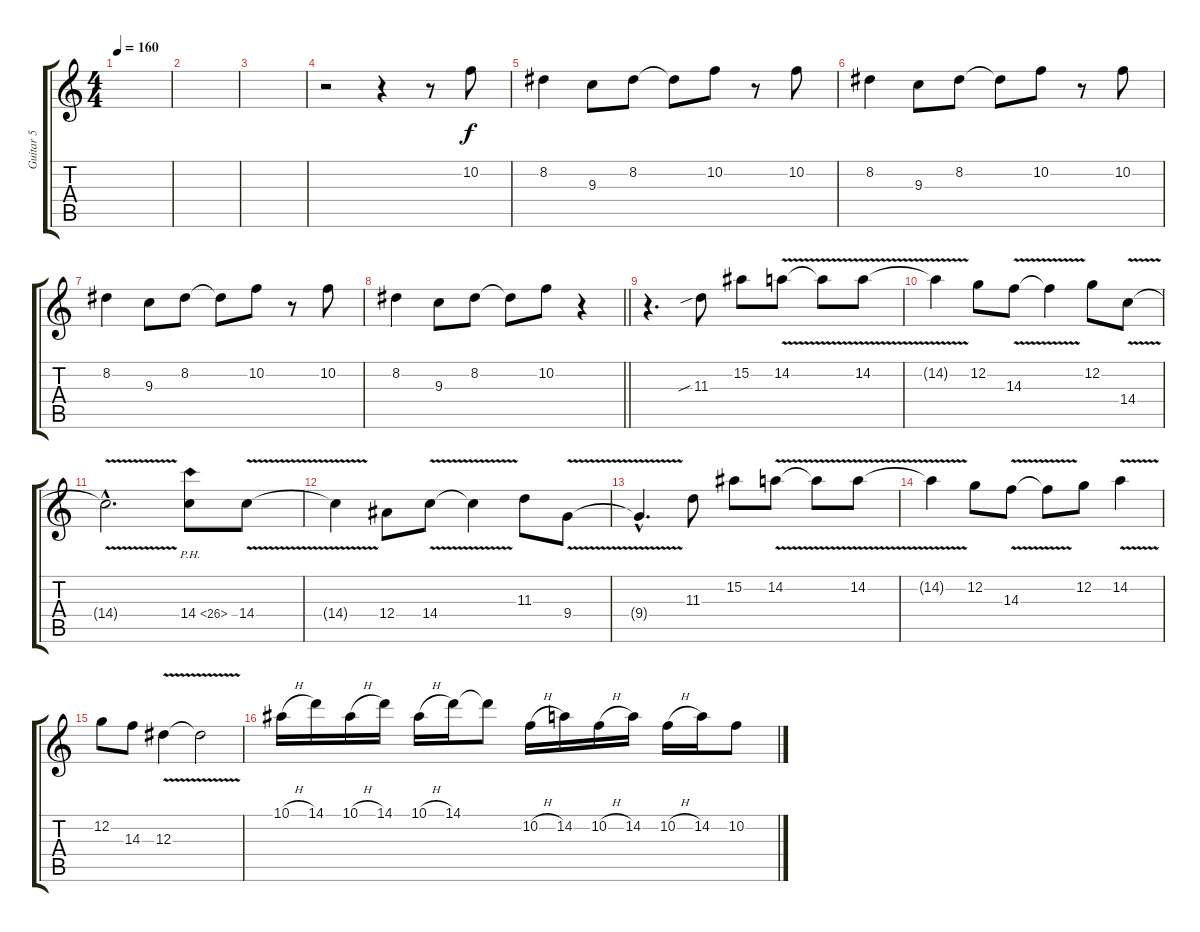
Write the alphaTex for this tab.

\track ("Guitar 5" "Guitar 5") {instrument distortionguitar}
\staff {score tabs}
\tuning (C4 G3 Eb3 Bb2 F2 C2) {hide}
\ts (4 4)
\tempo 160
\clef g2
\ks c
|
|
|
r.2 r.4 r.8 10.2.8 |
8.2.4 9.3.8 8.2.8 8.2{t}.8 10.2.8 r.8 10.2.8 |
8.2.4 9.3.8 8.2.8 8.2{t}.8 10.2.8 r.8 10.2.8 |
8.2.4 9.3.8 8.2.8 8.2{t}.8 10.2.8 r.8 10.2.8 |
\barLineRight lightlight
8.2.4 9.3.8 8.2.8 8.2{t}.8 10.2.8 r.4 |
r.4{d} 11.3{sib}.8 15.2.8 14.2{v}.8 14.2{t}.8 14.2{v}.8 |
14.2{t}.4 12.2.8 14.3{v}.8 14.3{t}.4 12.2.8 14.4{v}.8 |
14.4{hac t}.2{d} 14.4{ph 12}.8 14.4{v}.8 |
14.4{t}.4 12.4.8 14.4{v}.8 14.4{t}.4 11.3.8 9.4{v}.8 |
9.4{hac t}.4{d} 11.3.8 15.2.8 14.2{v}.8 14.2{t}.8 14.2{v}.8 |
14.2{t}.4 12.2.8 14.3{v}.8 14.3{t}.8 12.2.8 14.2{v}.4 |
12.2.8 14.3.8 12.3{v}.4 12.3{t}.2 |
10.1{h}.16 14.1.16 10.1{h}.16 14.1.16 10.1{h}.16 14.1.16 14.1{t}.8 10.2{h}.16 14.2.16 10.2{h}.16 14.2.16 10.2{h}.16 14.2.16 10.2.8
